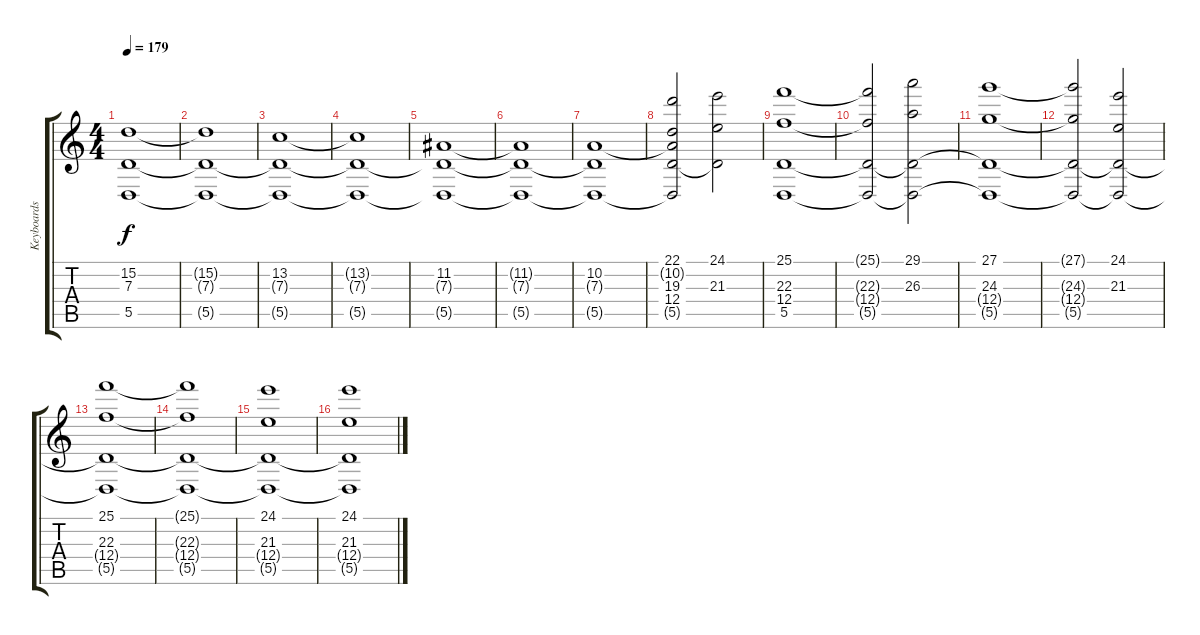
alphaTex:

\track ("Keyboards" "Keyboards") {instrument synthstrings2}
\staff {score tabs}
\tuning (E4 B3 G3 D3 A2 D2) {hide}
\ts (4 4)
\tempo 179
\clef g2
\ks c
(15.2 7.3 5.5).1{dy f} |
(15.2{t} 7.3{t} 5.5{t}).1 |
(13.2 7.3{t} 5.5{t}).1 |
(13.2{t} 7.3{t} 5.5{t}).1 |
(11.2 7.3{t} 5.5{t}).1 |
(11.2{t} 7.3{t} 5.5{t}).1 |
(10.2 7.3{t} 5.5{t}).1 |
(22.1 10.2{t} 19.3 12.4 5.5{t}).2 (24.1 21.3 12.4{t}).2 |
(25.1 22.3 12.4 5.5).1 |
(25.1{t} 22.3{t} 12.4{t} 5.5{t}).2 (29.1 26.3 12.4{t} 5.5{t}).2 |
(27.1 24.3 12.4{t} 5.5{t}).1 |
(27.1{t} 24.3{t} 12.4{t} 5.5{t}).2 (24.1 21.3 12.4{t} 5.5{t}).2 |
(25.1 22.3 12.4{t} 5.5{t}).1 |
(25.1{t} 22.3{t} 12.4{t} 5.5{t}).1 |
(24.1 21.3 12.4{t} 5.5{t}).1 |
(24.1 21.3 12.4{t} 5.5{t}).1
